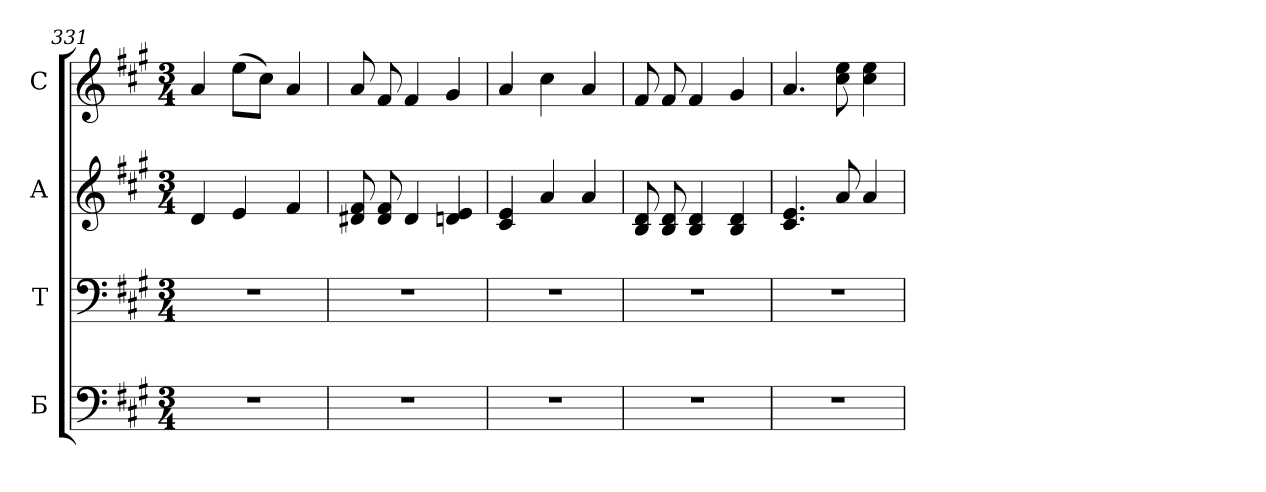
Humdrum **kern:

**kern	**kern	**kern	**kern
*part4	*part3	*part2	*part1
*staff4	*staff3	*staff2	*staff1
*I"Б	*I"Т	*I"А	*I"С
*clefF4	*clefF4	*clefG2	*clefG2
*k[f#c#g#]	*k[f#c#g#]	*k[f#c#g#]	*k[f#c#g#]
*A:	*A:	*A:	*A:
*M3/4	*M3/4	*M3/4	*M3/4
=331	=331	=331	=331
2.r	2.r	4d/	4a/
.	.	4e/	(>8ee\L
.	.	.	8cc#\J)
.	.	4f#/	4a/
=332	=332	=332	=332
2.r	2.r	8d#X/ 8f#/	8a/
.	.	8d#/ 8f#/	8f#/
.	.	4d#/	4f#/
.	.	4dn/ 4e/	4g#/
=333	=333	=333	=333
2.r	2.r	4c#/ 4e/	4a/
.	.	4a/	4cc#\
.	.	4a/	4a/
!!LO:LB:g=z
=334	=334	=334	=334
2.r	2.r	8B/ 8d/	8f#/
.	.	8B/ 8d/	8f#/
.	.	4B/ 4d/	4f#/
.	.	4B/ 4d/	4g#/
=335	=335	=335	=335
2.r	2.r	4.c#/ 4.e/	4.a/
.	.	8a/	8cc#\ 8ee\
.	.	4a/	4cc#\ 4ee\
=	=	=	=
*-	*-	*-	*-
